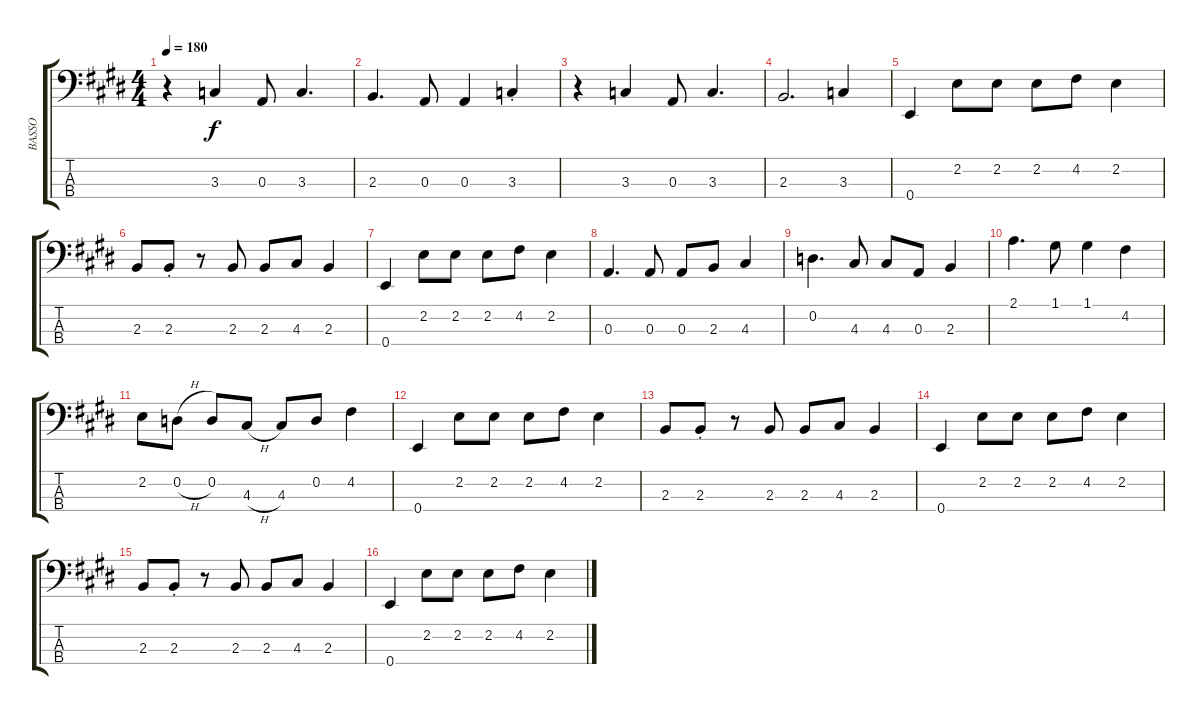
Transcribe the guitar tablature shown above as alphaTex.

\track ("BASSO" "BASSO") {instrument electricbasspick}
\staff {score tabs}
\tuning (G2 D2 A1 E1) {hide}
\ts (4 4)
\tempo 180
\clef f4
\ks e
r.4{dy f} 3.3.4 0.3.8 3.3.4{d} |
2.3.4{d} 0.3.8 0.3.4 3.3{st}.4 |
r.4 3.3.4 0.3.8 3.3.4{d} |
2.3.2{d} 3.3.4 |
0.4.4 2.2.8 2.2.8 2.2.8 4.2.8 2.2.4 |
2.3.8 2.3{st}.8 r.8 2.3.8 2.3.8 4.3.8 2.3.4 |
0.4.4 2.2.8 2.2.8 2.2.8 4.2.8 2.2.4 |
0.3.4{d} 0.3.8 0.3.8 2.3.8 4.3.4 |
0.2.4{d} 4.3.8 4.3.8 0.3.8 2.3.4 |
2.1.4{d} 1.1.8 1.1.4 4.2.4 |
2.2.8 0.2{h}.8 0.2.8 4.3{h}.8 4.3.8 0.2.8 4.2.4 |
0.4.4 2.2.8 2.2.8 2.2.8 4.2.8 2.2.4 |
2.3.8 2.3{st}.8 r.8 2.3.8 2.3.8 4.3.8 2.3.4 |
0.4.4 2.2.8 2.2.8 2.2.8 4.2.8 2.2.4 |
2.3.8 2.3{st}.8 r.8 2.3.8 2.3.8 4.3.8 2.3.4 |
0.4.4 2.2.8 2.2.8 2.2.8 4.2.8 2.2.4
